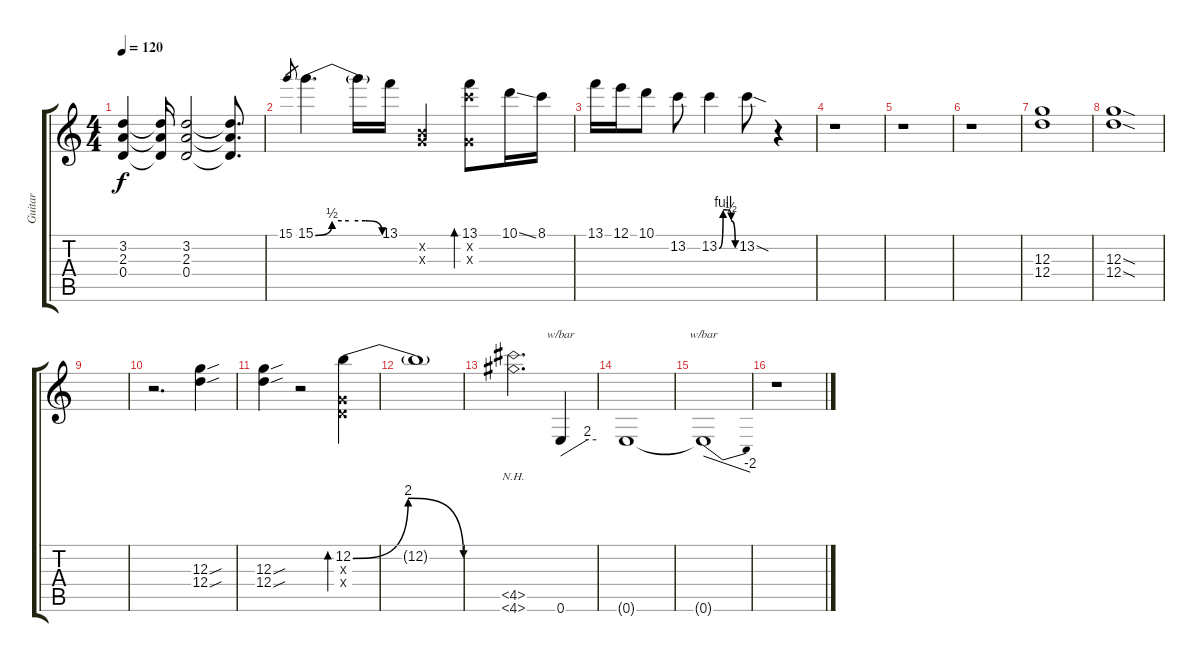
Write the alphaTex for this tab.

\track ("Guitar" "Guitar") {instrument distortionguitar}
\staff {score tabs}
\tuning (E4 B3 G3 D3 A2 E2) {hide}
\ts (4 4)
\tempo 120
\clef g2
\ks c
(3.2 2.3 0.4).4{dy f} (3.2{t} 2.3{t} 0.4{t}).16 (3.2 2.3 0.4).2 (3.2{t} 2.3{t} 0.4{t}).8{d} |
15.1.8{gr} 15.1{be (custom 0 0 15 2 30 2 45 2 60 0)}.4{d} 15.1{t}.16 13.1.16 (0.2{x} 0.3{x}).4 (13.1 13.2{x} 0.3{x}).8{bd 120} 10.1{ss}.16 8.1.16 |
13.1.16 12.1.16 10.1.8 13.2.8 13.2{be (custom 0 0 15 4 30 4 45 2 60 0)}.4 13.2{sod}.8 r.4 |
r.1 |
r.1 |
r.1 |
(12.3 12.4).1 |
(12.3{sod} 12.4{sod}).1 |
|
r.2{d} (12.3{sou} 12.4{sou}).4 |
(12.3{sou} 12.4{sou}).4 r.2 (12.2{be (bendrelease 0 0 15 8 30 8 60 0)} 0.3{x} 0.4{x}).4{bd 120} |
12.2{t}.1 |
(4.5{nh} 4.6{nh}).2{d} 0.6.4{tbe (custom default 0 0 45 8 60 8)} |
0.6{t}.1 |
0.6{t}.1{tbe (dive default 0 0 60 -8)} |
r.1
